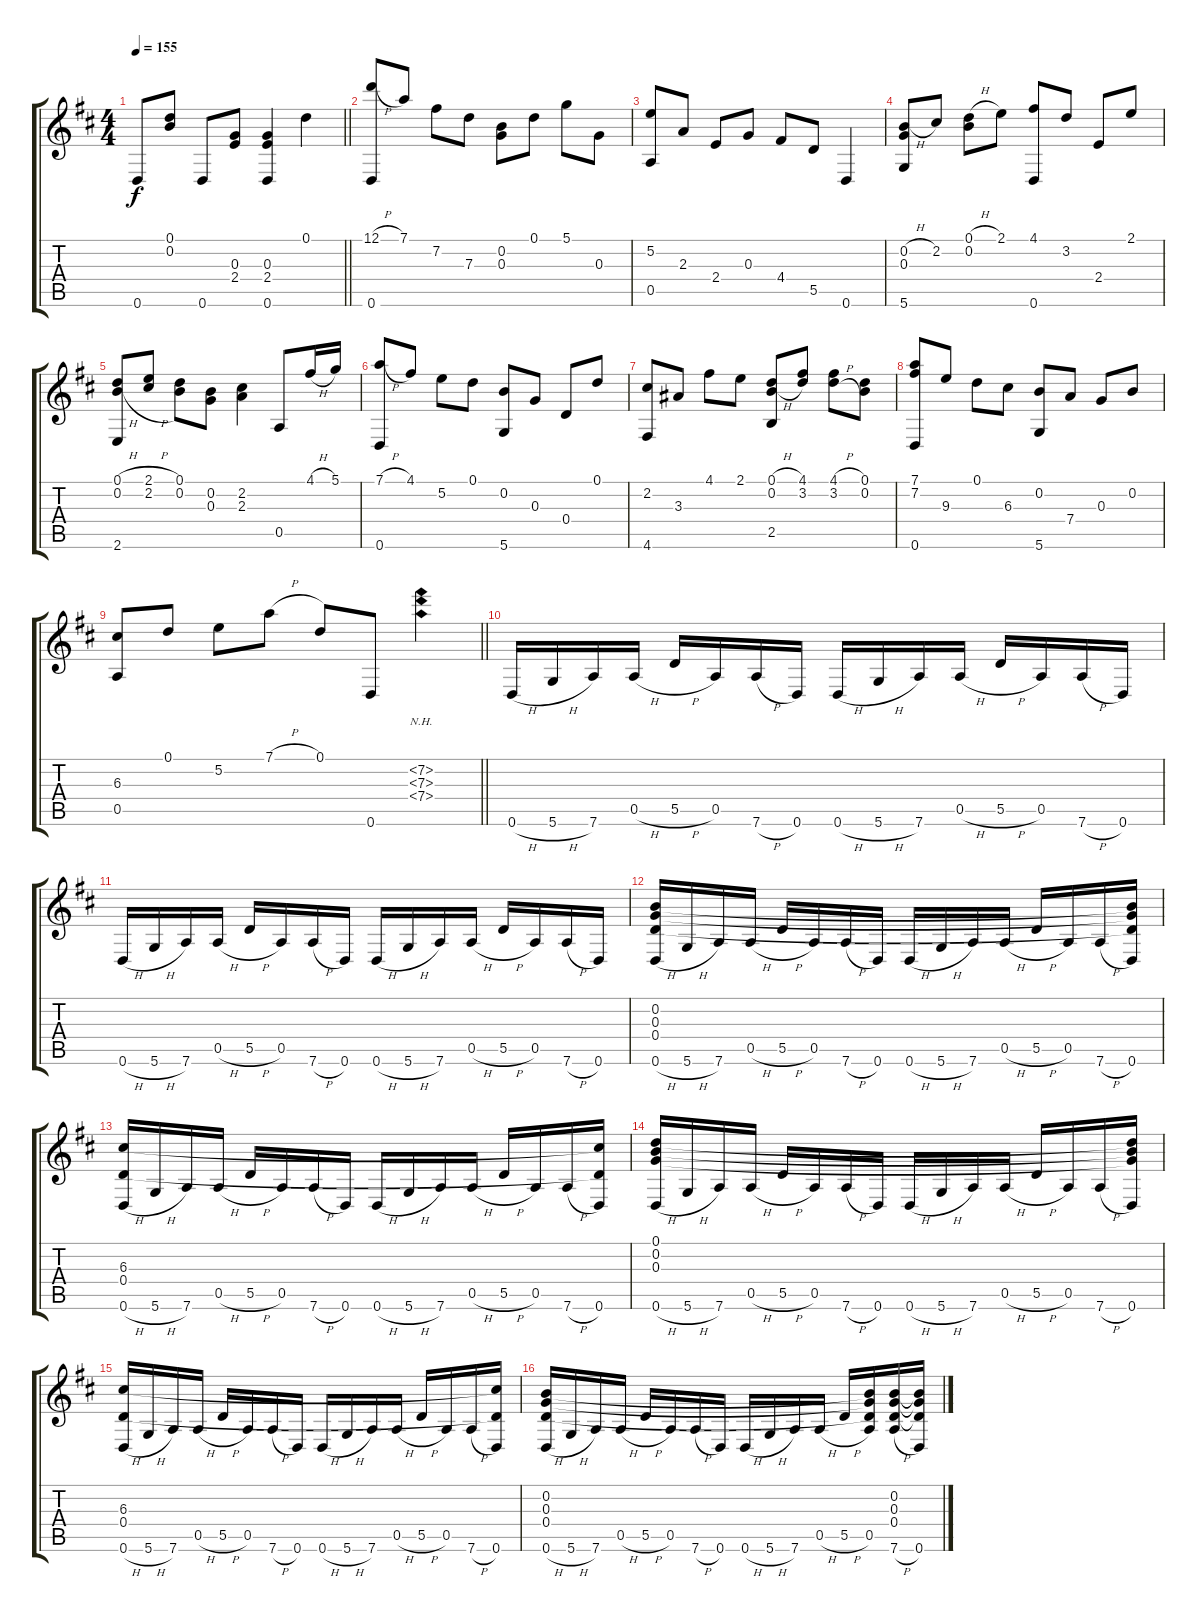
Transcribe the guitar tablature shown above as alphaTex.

\track "" {instrument acousticguitarnylon}
\staff {score tabs}
\tuning (D4 B3 G3 D3 A2 D2) {hide}
\ts (4 4)
\tempo 155
\clef g2
\barLineRight lightlight
\ks d
0.6.8{dy f} (0.1 0.2).8 0.6.8 (0.3 2.4).8 (0.3 2.4 0.6).4 0.1.4 |
(12.1{h} 0.6).8 7.1.8 7.2.8 7.3.8 (0.2 0.3).8 0.1.8 5.1.8 0.3.8 |
(5.2 0.5).8 2.3.8 2.4.8 0.3.8 4.4.8 5.5.8 0.6.4 |
(0.2{h} 0.3 5.6).8 2.2.8 (0.1{h} 0.2).8 2.1.8 (4.1 0.6).8 3.2.8 2.4.8 2.1.8 |
(0.1{h} 0.2{h} 2.6).8 (2.1{h} 2.2{h}).8 (0.1 0.2).8 (0.2 0.3).8 (2.2 2.3).4 0.5.8 4.1{h}.16 5.1.16 |
(7.1{h} 0.6).8 4.1.8 5.2.8 0.1.8 (0.2 5.6).8 0.3.8 0.4.8 0.1.8 |
(2.2 4.6).8 3.3.8 4.1.8 2.1.8 (0.1{h} 0.2{h} 2.5).8 (4.1 3.2).8 (4.1{h} 3.2{h}).8 (0.1 0.2).8 |
(7.1 7.2 0.6).8 9.3.8 0.1.8 6.3.8 (0.2 5.6).8 7.4.8 0.3.8 0.2.8 |
\barLineRight lightlight
(6.3 0.5).8 0.1.8 5.2.8 7.1{h}.8 0.1.8 0.6.8 (7.2{nh} 7.3{nh} 7.4{nh}).4 |
0.6{h}.16 5.6{h}.16 7.6.16 0.5{h}.16 5.5{h}.16 0.5.16 7.6{h}.16 0.6.16 0.6{h}.16 5.6{h}.16 7.6.16 0.5{h}.16 5.5{h}.16 0.5.16 7.6{h}.16 0.6.16 |
0.6{h}.16 5.6{h}.16 7.6.16 0.5{h}.16 5.5{h}.16 0.5.16 7.6{h}.16 0.6.16 0.6{h}.16 5.6{h}.16 7.6.16 0.5{h}.16 5.5{h}.16 0.5.16 7.6{h}.16 0.6.16 |
(0.2 0.3 0.4 0.6{h}).16 5.6{h}.16 7.6.16 0.5{h}.16 5.5{h}.16 0.5.16 7.6{h}.16 0.6.16 0.6{h}.16 5.6{h}.16 7.6.16 0.5{h}.16 5.5{h}.16 0.5.16 7.6{h}.16 (0.2{t} 0.3{t} 0.4{t} 0.6).16 |
(6.3 0.4 0.6{h}).16 5.6{h}.16 7.6.16 0.5{h}.16 5.5{h}.16 0.5.16 7.6{h}.16 0.6.16 0.6{h}.16 5.6{h}.16 7.6.16 0.5{h}.16 5.5{h}.16 0.5.16 7.6{h}.16 (6.3{t} 0.4{t} 0.6).16 |
(0.1 0.2 0.3 0.6{h}).16 5.6{h}.16 7.6.16 0.5{h}.16 5.5{h}.16 0.5.16 7.6{h}.16 0.6.16 0.6{h}.16 5.6{h}.16 7.6.16 0.5{h}.16 5.5{h}.16 0.5.16 7.6{h}.16 (0.1{t} 0.2{t} 0.3{t} 0.6).16 |
(6.3 0.4 0.6{h}).16 5.6{h}.16 7.6.16 0.5{h}.16 5.5{h}.16 0.5.16 7.6{h}.16 0.6.16 0.6{h}.16 5.6{h}.16 7.6.16 0.5{h}.16 5.5{h}.16 0.5.16 7.6{h}.16 (6.3{t} 0.4{t} 0.6).16 |
(0.2 0.3 0.4 0.6{h}).16 5.6{h}.16 7.6.16 0.5{h}.16 5.5{h}.16 0.5.16 7.6{h}.16 0.6.16 0.6{h}.16 5.6{h}.16 7.6.16 0.5{h}.16 5.5{h}.16 (0.2{t} 0.3{t} 0.4{t} 0.5).16 (0.2 0.3 0.4 7.6{h}).16 (0.2{t} 0.3{t} 0.4{t} 0.6).16
